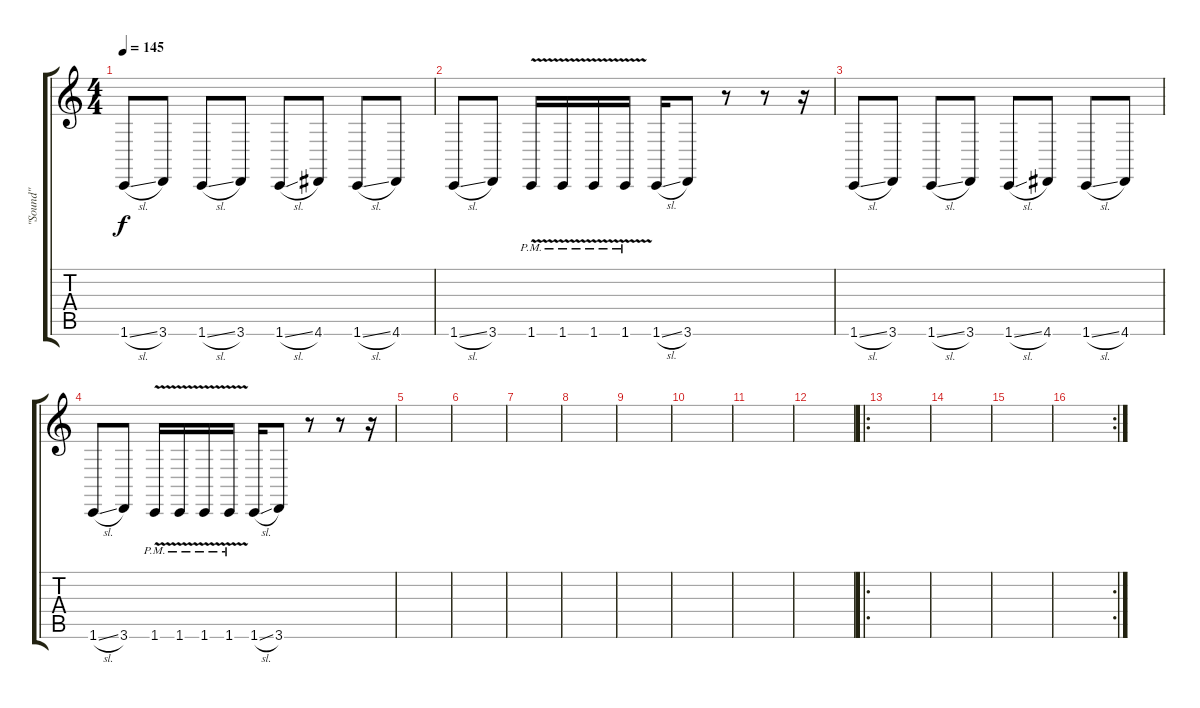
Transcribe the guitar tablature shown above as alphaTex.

\track ("\"Sound\"" "\"Sound\"") {instrument lead2sawtooth}
\staff {score tabs}
\tuning (Db4 Ab3 E3 B2 Gb2 B1) {hide}
\ts (4 4)
\tempo 145
\clef g2
\ks c
1.6{sl}.8{dy f} 3.6.8 1.6{sl}.8 3.6.8 1.6{sl}.8 4.6.8 1.6{sl}.8 4.6.8 |
1.6{sl}.8 3.6.8 1.6{v pm}.16 1.6{v pm}.16 1.6{v pm}.16 1.6{v pm}.16 1.6{sl}.16 3.6.8 r.8 r.8 r.16 |
1.6{sl}.8 3.6.8 1.6{sl}.8 3.6.8 1.6{sl}.8 4.6.8 1.6{sl}.8 4.6.8 |
1.6{sl}.8 3.6.8 1.6{v pm}.16 1.6{v pm}.16 1.6{v pm}.16 1.6{v pm}.16 1.6{sl}.16 3.6.8 r.8 r.8 r.16 |
|
|
|
|
|
|
|
|
\ro
|
|
|
\rc 2
